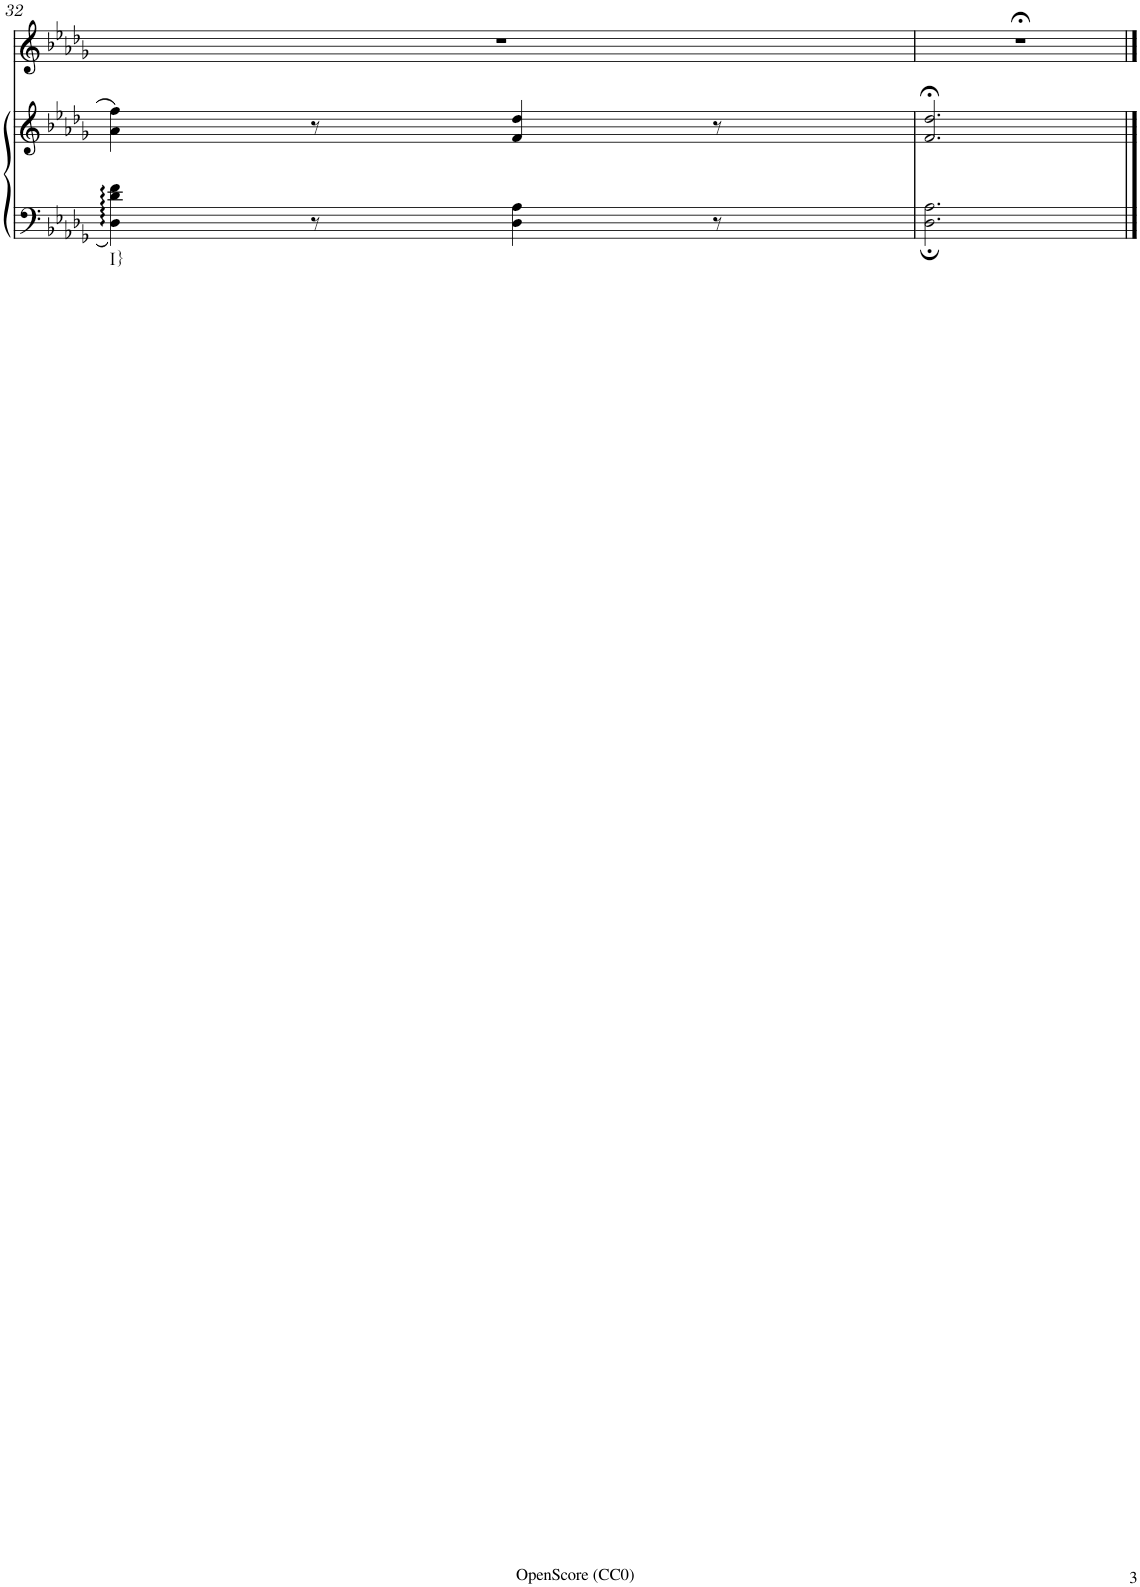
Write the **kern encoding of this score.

**kern	**kern	**kern
*part2	*part2	*part1
*staff3	*staff2	*staff1
*I"Piano	*	*I"Voice
*I'Pno	*	*
!!LO:PB:g=z
*clefF4	*clefG2	*clefG2
*k[b-e-a-d-g-]	*k[b-e-a-d-g-]	*k[b-e-a-d-g-]
*M6/8	*M6/8	*M6/8
=32	=32	=32
!LO:TX:b:t=I}	!	!
4D-\: 4d-\: 4f\:	4a-\ 4ff\	2.r
8r	8r	.
4D-\ 4A-\	4f/ 4dd-/	.
8r	8r	.
=33	=33	=33
2.D-\; 2.A-\;	2.f/;< 2.dd-/;<	2.r;<
==	==	==
*-	*-	*-
